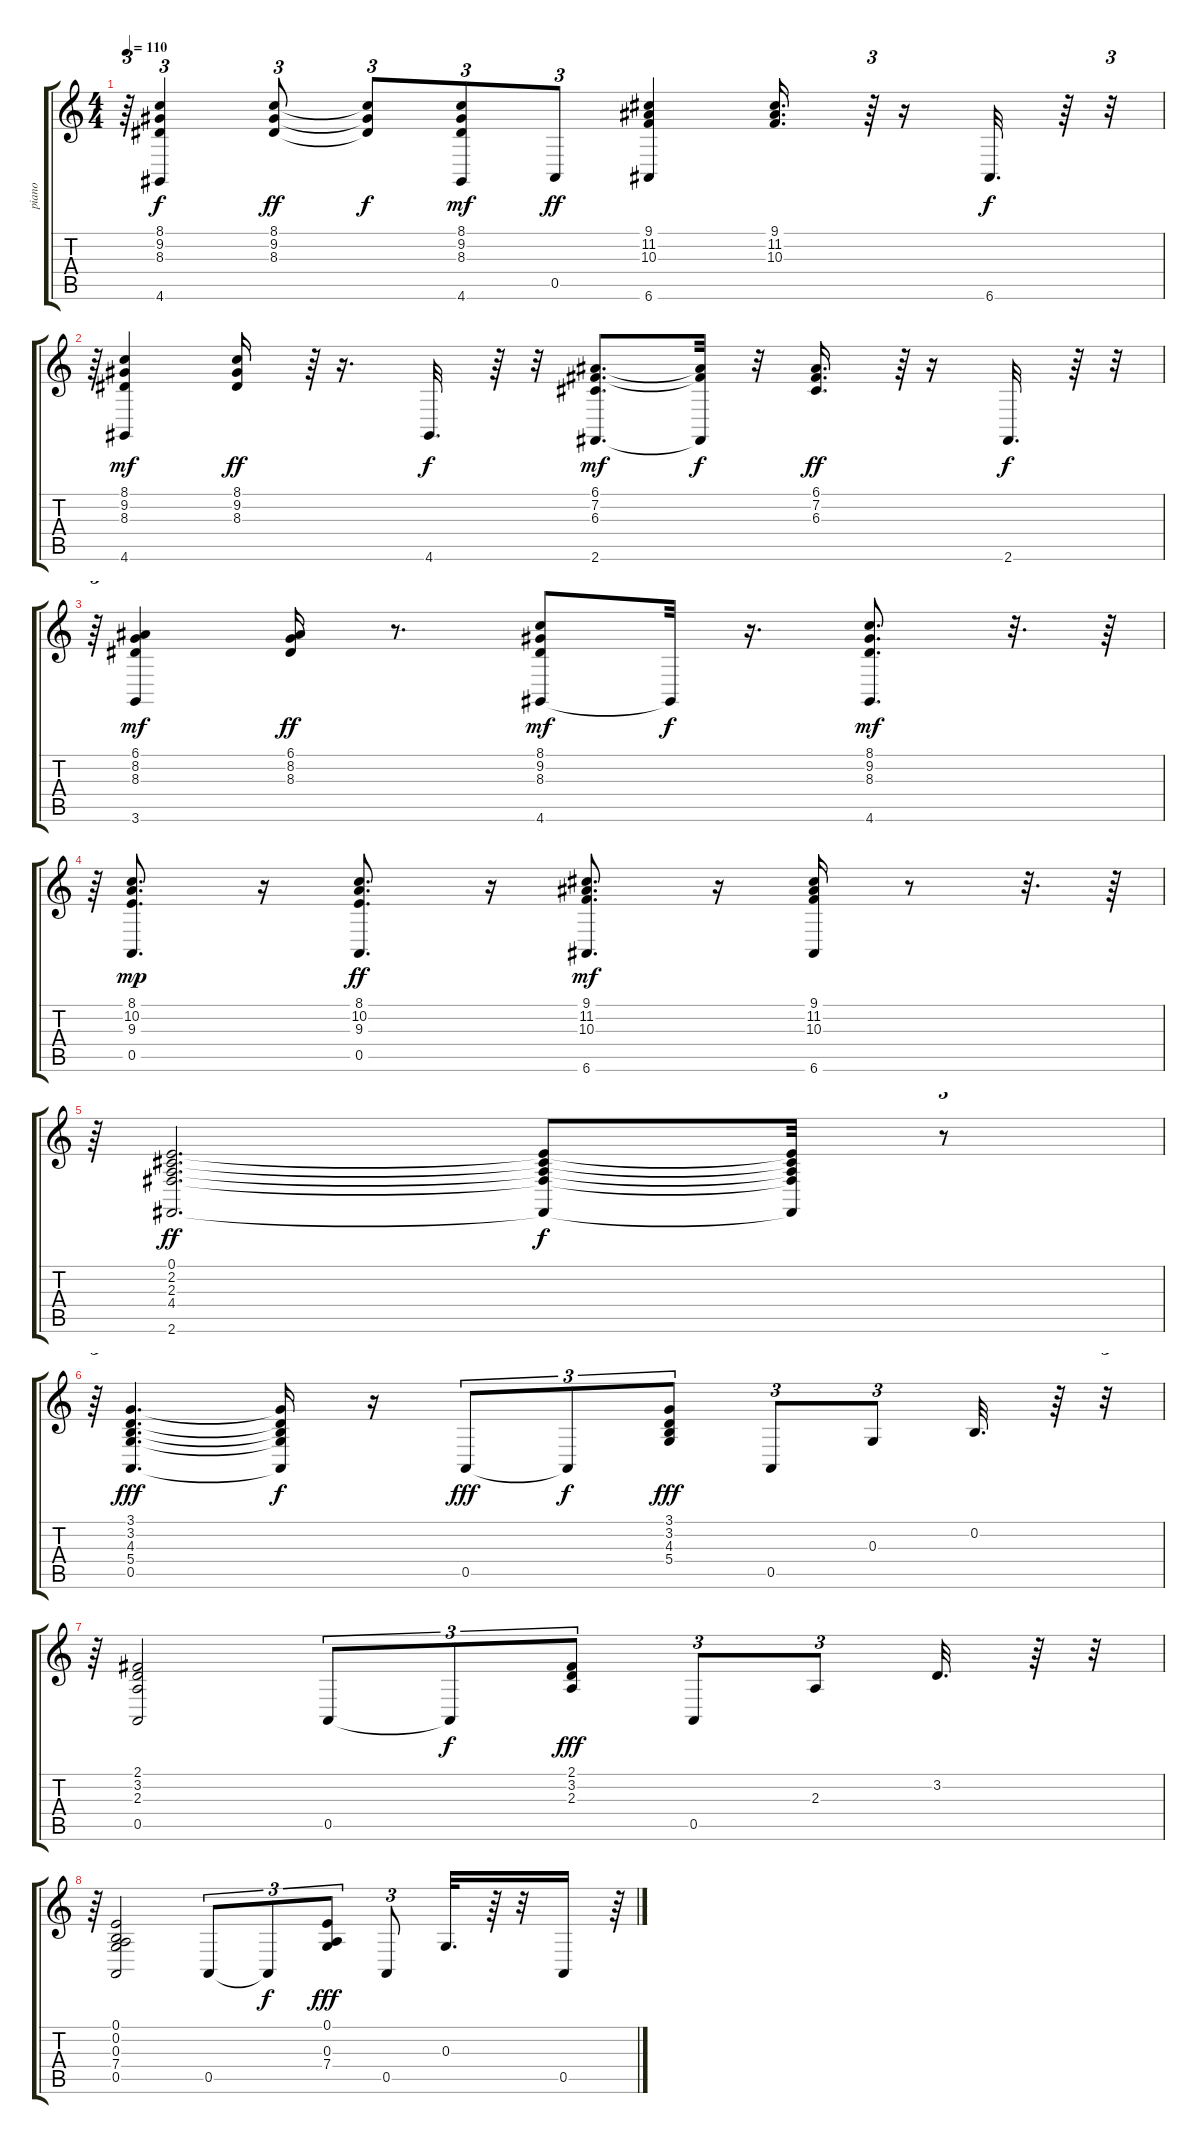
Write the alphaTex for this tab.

\track ("piano    " "piano    ") {instrument acousticgrandpiano}
\staff {score tabs}
\tuning (E4 B3 G3 D3 A2 E2) {hide}
\ts (4 4)
\tempo 110
\clef g2
\ks c
r.64{tu (3 2) dy mf} (8.1 9.2 8.3 4.6).4{tu (3 2) dy f} (8.1 9.2 8.3).8{tu (3 2) dy ff} (8.1{t} 9.2{t} 8.3{t}).8{tu (3 2) dy f} (8.1 9.2 8.3 4.6).8{tu (3 2) dy mf} 0.5.8{tu (3 2) dy ff} (9.1 11.2 10.3 6.6).4 (9.1 11.2 10.3).16{d} r.64{tu (3 2)} r.16 6.6.32{d dy f} r.64 r.32{tu (3 2)} |
r.64{tu (3 2)} (8.1 9.2 8.3 4.6).4{dy mf} (8.1 9.2 8.3).16{dy ff} r.64{tu (3 2)} r.16{d} 4.6.32{d dy f} r.64 r.32 (6.1 7.2 6.3 2.6).8{d dy mf} (6.1{t} 7.2{t} 2.6{t}).32{dy f} r.32 (6.1 7.2 6.3).16{d dy ff} r.64{tu (3 2)} r.16 2.6.32{d dy f} r.64 r.32{tu (3 2)} |
r.64{tu (3 2)} (6.1 8.2 8.3 3.6).4{dy mf} (6.1 8.2 8.3).16{dy ff} r.8{d} (8.1 9.2 8.3 4.6).8{dy mf} 4.6{t}.32{dy f} r.16{d} (8.1 9.2 8.3 4.6).8{d dy mf} r.32{d} r.64 |
r.64{tu (3 2)} (8.1 10.2 9.3 0.5).8{d dy mp} r.16 (8.1 10.2 9.3 0.5).8{d dy ff} r.16 (9.1 11.2 10.3 6.6).8{d dy mf} r.16 (9.1 11.2 10.3 6.6).16 r.8 r.32{d} r.64 |
r.64{tu (3 2)} (0.1 2.2 2.3 4.4 2.6).2{d dy ff} (0.1{t} 2.2{t} 2.3{t} 4.4{t} 2.6{t}).8{dy f} (0.1{t} 2.2{t} 2.3{t} 4.4{t} 2.6{t}).32 r.8{tu (3 2)} |
r.64{tu (3 2)} (3.1 3.2 4.3 5.4 0.5).4{d dy fff} (3.1{t} 3.2{t} 4.3{t} 5.4{t} 0.5{t}).16{dy f} r.16 0.5.8{tu (3 2) dy fff} 0.5{t}.8{tu (3 2) dy f} (3.1 3.2 4.3 5.4).8{tu (3 2) dy fff} 0.5.8{tu (3 2)} 0.3.8{tu (3 2)} 0.2.32{d} r.64 r.32{tu (3 2)} |
r.64{tu (3 2)} (2.1 3.2 2.3 0.5).2 0.5.8{tu (3 2)} 0.5{t}.8{tu (3 2) dy f} (2.1 3.2 2.3).8{tu (3 2) dy fff} 0.5.8{tu (3 2)} 2.3.8{tu (3 2)} 3.2.32{d} r.64 r.32{tu (3 2)} |
r.64{tu (3 2)} (0.1 0.2 0.3 7.4 0.5).2 0.5.8{tu (3 2)} 0.5{t}.8{tu (3 2) dy f} (0.1 0.3 7.4).8{tu (3 2) dy fff} 0.5.8{tu (3 2)} 0.3.32{d} r.64 r.32 0.5.16 r.64{tu (3 2)}
